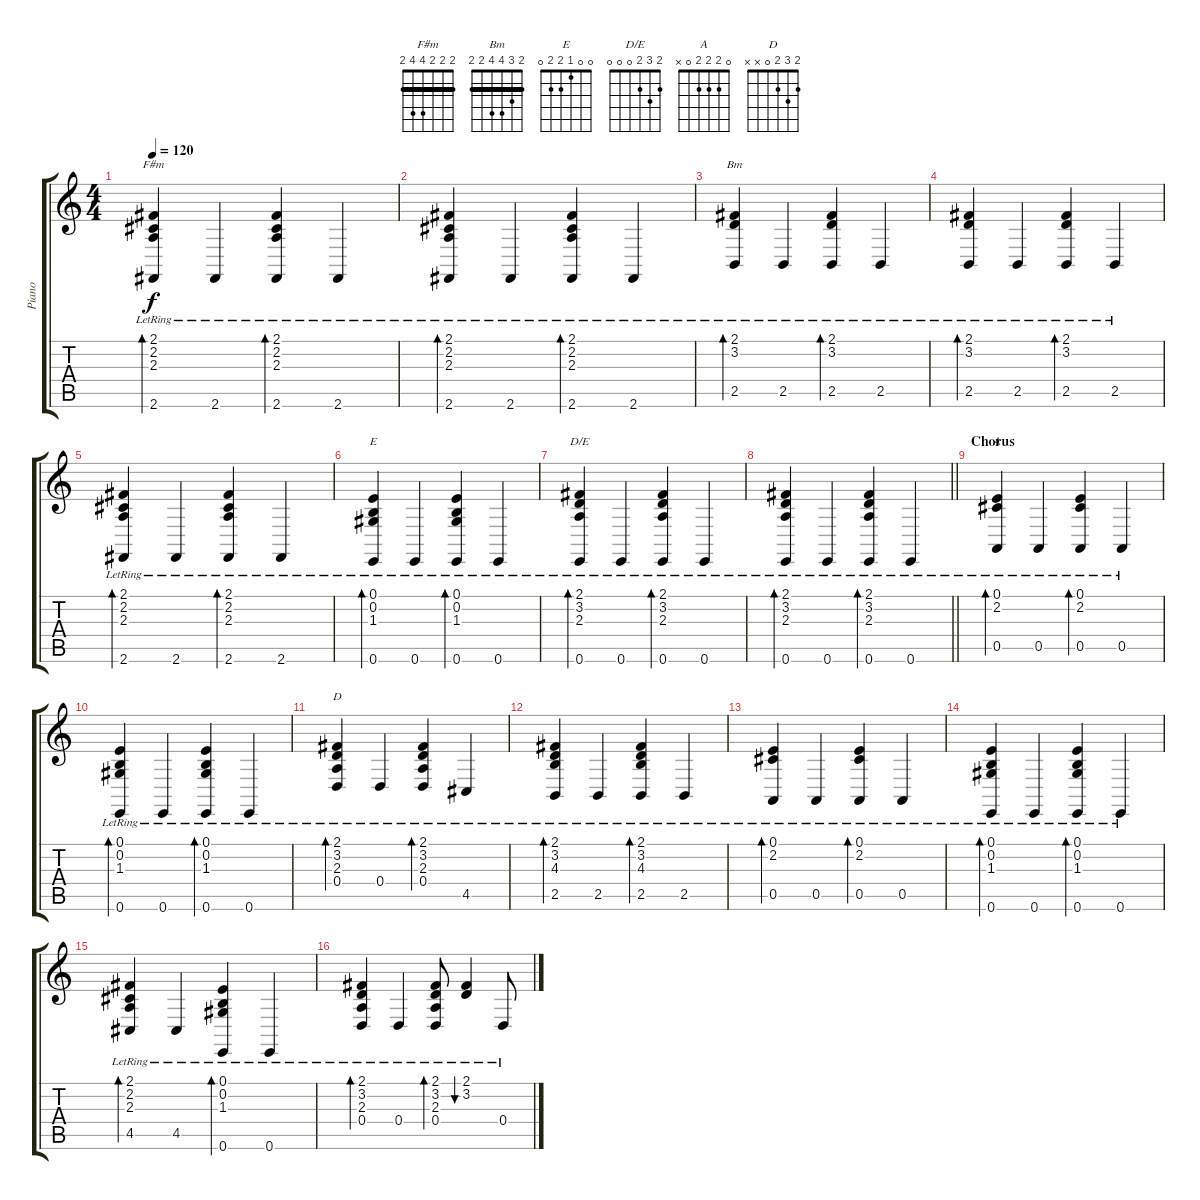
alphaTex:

\track ("Piano" "Piano") {instrument acousticgrandpiano}
\staff {score tabs}
\tuning (E4 B3 G3 D3 A2 E2) {hide}
\chord ("F#m" 2 2 2 4 4 2) {barre 2}
\chord ("Bm" 2 3 4 4 2 2) {barre 2}
\chord ("E" 0 0 1 2 2 0)
\chord ("D/E" 2 3 2 0 0 0)
\chord ("A" 0 2 2 2 0 x)
\chord ("D" 2 3 2 0 x x)
\ts (4 4)
\tempo 120
\clef g2
\ks c
(2.1{lr} 2.2{lr} 2.3{lr} 2.6{lr}).4{bd 60 ch "F#m" dy f} 2.6{lr}.4 (2.1{lr} 2.2{lr} 2.3{lr} 2.6{lr}).4{bd 60} 2.6{lr}.4 |
(2.1{lr} 2.2{lr} 2.3{lr} 2.6{lr}).4{bd 60} 2.6{lr}.4 (2.1{lr} 2.2{lr} 2.3{lr} 2.6{lr}).4{bd 60} 2.6{lr}.4 |
(2.1{lr} 3.2{lr} 2.5{lr}).4{bd 60 ch "Bm"} 2.5{lr}.4 (2.1{lr} 3.2{lr} 2.5{lr}).4{bd 60} 2.5{lr}.4 |
(2.1{lr} 3.2{lr} 2.5{lr}).4{bd 60} 2.5{lr}.4 (2.1{lr} 3.2{lr} 2.5{lr}).4{bd 60} 2.5{lr}.4 |
(2.1{lr} 2.2{lr} 2.3{lr} 2.6{lr}).4{bd 60} 2.6{lr}.4 (2.1{lr} 2.2{lr} 2.3{lr} 2.6{lr}).4{bd 60} 2.6{lr}.4 |
(0.1{lr} 0.2{lr} 1.3{lr} 0.6{lr}).4{bd 60 ch "E"} 0.6{lr}.4 (0.1{lr} 0.2{lr} 1.3{lr} 0.6{lr}).4{bd 60} 0.6{lr}.4 |
(2.1{lr} 3.2{lr} 2.3{lr} 0.6{lr}).4{bd 60 ch "D/E"} 0.6{lr}.4 (2.1{lr} 3.2{lr} 2.3{lr} 0.6{lr}).4{bd 60} 0.6{lr}.4 |
\barLineRight lightlight
(2.1{lr} 3.2{lr} 2.3{lr} 0.6{lr}).4{bd 60} 0.6{lr}.4 (2.1{lr} 3.2{lr} 2.3{lr} 0.6{lr}).4{bd 60} 0.6{lr}.4 |
\section ("" "Chorus")
(0.1{lr} 2.2{lr} 0.5{lr}).4{bd 60 ch "A"} 0.5{lr}.4 (0.1{lr} 2.2{lr} 0.5{lr}).4{bd 60} 0.5{lr}.4 |
(0.1{lr} 0.2{lr} 1.3{lr} 0.6{lr}).4{bd 60} 0.6{lr}.4 (0.1{lr} 0.2{lr} 1.3{lr} 0.6{lr}).4{bd 60} 0.6{lr}.4 |
(2.1{lr} 3.2{lr} 2.3{lr} 0.4{lr}).4{bd 60 ch "D"} 0.4{lr}.4 (2.1{lr} 3.2{lr} 2.3{lr} 0.4{lr}).4{bd 60} 4.5{lr}.4 |
(2.1{lr} 3.2{lr} 4.3{lr} 2.5{lr}).4{bd 60} 2.5{lr}.4 (2.1{lr} 3.2{lr} 4.3{lr} 2.5{lr}).4{bd 60} 2.5{lr}.4 |
(0.1{lr} 2.2{lr} 0.5{lr}).4{bd 60} 0.5{lr}.4 (0.1{lr} 2.2{lr} 0.5{lr}).4{bd 60} 0.5{lr}.4 |
(0.1{lr} 0.2{lr} 1.3{lr} 0.6{lr}).4{bd 60} 0.6{lr}.4 (0.1{lr} 0.2{lr} 1.3{lr} 0.6{lr}).4{bd 60} 0.6{lr}.4 |
(2.1{lr} 2.2{lr} 2.3{lr} 4.5{lr}).4{bd 60} 4.5{lr}.4 (0.1{lr} 0.2{lr} 1.3{lr} 0.6{lr}).4{bd 60} 0.6{lr}.4 |
(2.1{lr} 3.2{lr} 2.3{lr} 0.4{lr}).4{bd 60} 0.4{lr}.4 (2.1{lr} 3.2{lr} 2.3{lr} 0.4{lr}).8{bd 60} (2.1{lr} 3.2{lr}).4{bu 60} 0.4{lr}.8
